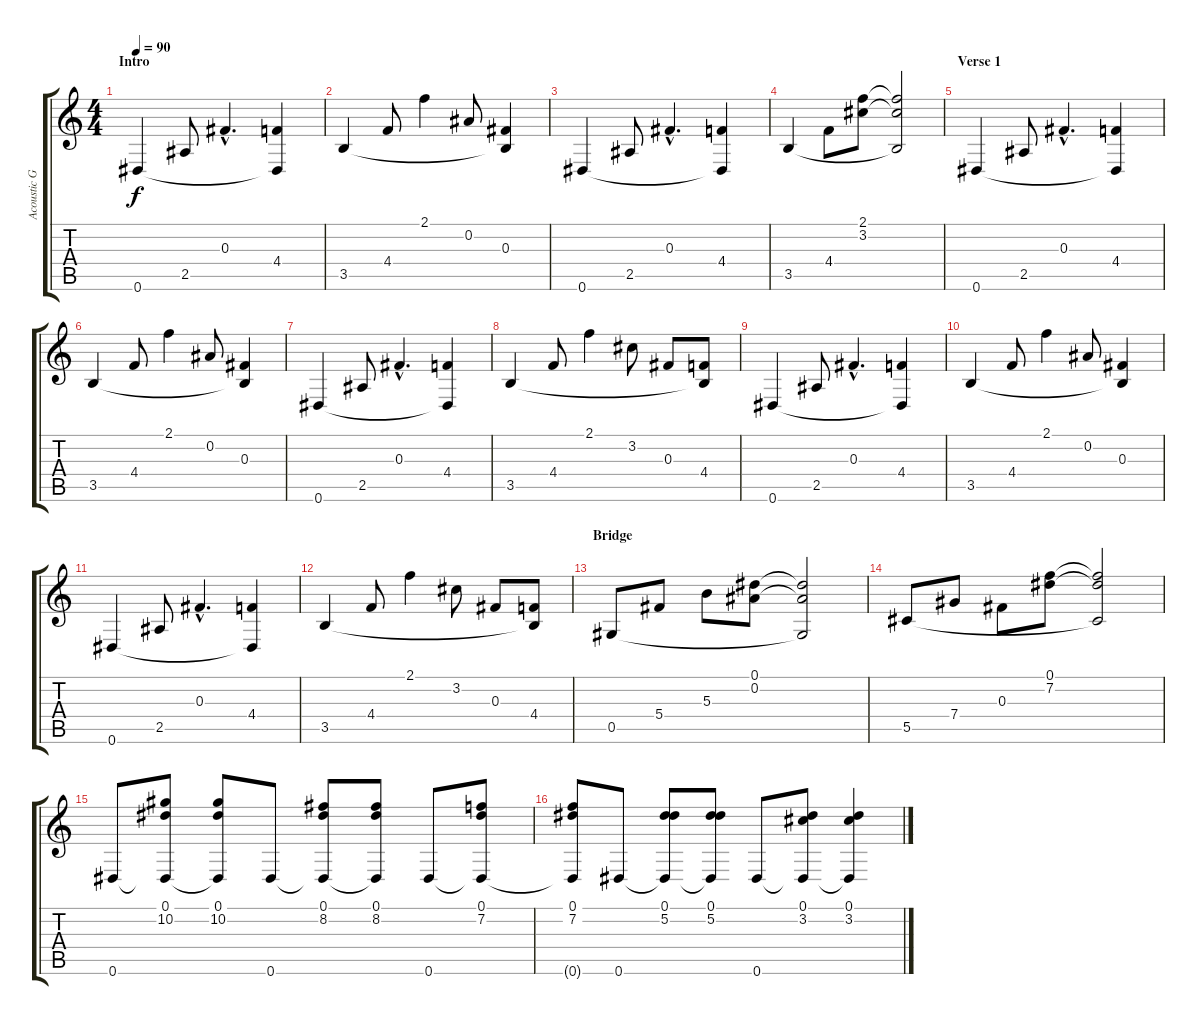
\track ("Acoustic Guitar" "Acoustic G") {instrument acousticguitarsteel}
\staff {score tabs}
\tuning (Eb4 Bb3 Gb3 Db3 Ab2 Eb2) {hide}
\ts (4 4)
\section ("" "Intro")
\tempo 90
\clef g2
\ks c
0.6.4{dy f instrument acousticguitarsteel} 2.5.8 0.3{hac}.4{d} (4.4 0.6{t}).4 |
3.5.4 4.4.8 2.1.4 0.2.8 (0.3 3.5{t}).4 |
0.6.4 2.5.8 0.3{hac}.4{d} (4.4 0.6{t}).4 |
3.5.4 4.4.8 (2.1 3.2).8 (2.1{t} 3.2{t} 3.5{t}).2 |
\section ("" "Verse 1")
0.6.4 2.5.8 0.3{hac}.4{d} (4.4 0.6{t}).4 |
3.5.4 4.4.8 2.1.4 0.2.8 (0.3 3.5{t}).4 |
0.6.4 2.5.8 0.3{hac}.4{d} (4.4 0.6{t}).4 |
3.5.4 4.4.8 2.1.4 3.2.8 0.3.8 (4.4 3.5{t}).8 |
0.6.4 2.5.8 0.3{hac}.4{d} (4.4 0.6{t}).4 |
3.5.4 4.4.8 2.1.4 0.2.8 (0.3 3.5{t}).4 |
0.6.4 2.5.8 0.3{hac}.4{d} (4.4 0.6{t}).4 |
3.5.4 4.4.8 2.1.4 3.2.8 0.3.8 (4.4 3.5{t}).8 |
\section ("" "Bridge")
0.5.8 5.4.8 5.3.8 (0.1 0.2).8 (0.1{t} 0.2{t} 0.5{t}).2 |
5.5.8 7.4.8 0.3.8 (0.1 7.2).8 (0.1{t} 7.2{t} 5.5{t}).2 |
0.6.8 (0.1 10.2 0.6{t}).8 (0.1 10.2 0.6{t}).8 0.6.8 (0.1 8.2 0.6{t}).8 (0.1 8.2 0.6{t}).8 0.6.8 (0.1 7.2 0.6{t}).8 |
(0.1 7.2 0.6{t}).8 0.6.8 (0.1 5.2 0.6{t}).8 (0.1 5.2 0.6{t}).8 0.6.8 (0.1 3.2 0.6{t}).8 (0.1 3.2 0.6{t}).4
